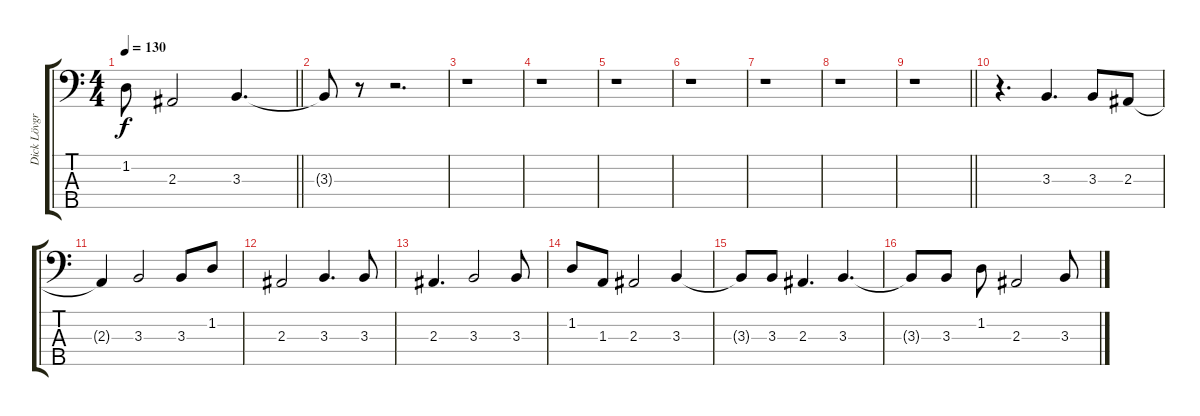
\track ("Dick Lövgren" "Dick Lövgr") {instrument electricbasspick}
\staff {score tabs}
\tuning (Gb2 Db2 Ab1 Eb1 Bb0) {hide}
\ts (4 4)
\tempo 130
\clef f4
\barLineRight lightlight
\ks c
1.2.8{dy f} 2.3.2 3.3.4{d} |
3.3{t}.8 r.8 r.2{d} |
r.1 |
r.1 |
r.1 |
r.1 |
r.1 |
r.1 |
\barLineRight lightlight
r.1 |
r.4{d} 3.3.4{d} 3.3.8 2.3.8 |
2.3{t}.4 3.3.2 3.3.8 1.2.8 |
2.3.2 3.3.4{d} 3.3.8 |
2.3.4{d} 3.3.2 3.3.8 |
1.2.8 1.3.8 2.3.2 3.3.4 |
3.3{t}.8 3.3.8 2.3.4{d} 3.3.4{d} |
3.3{t}.8 3.3.8 1.2.8 2.3.2 3.3.8
